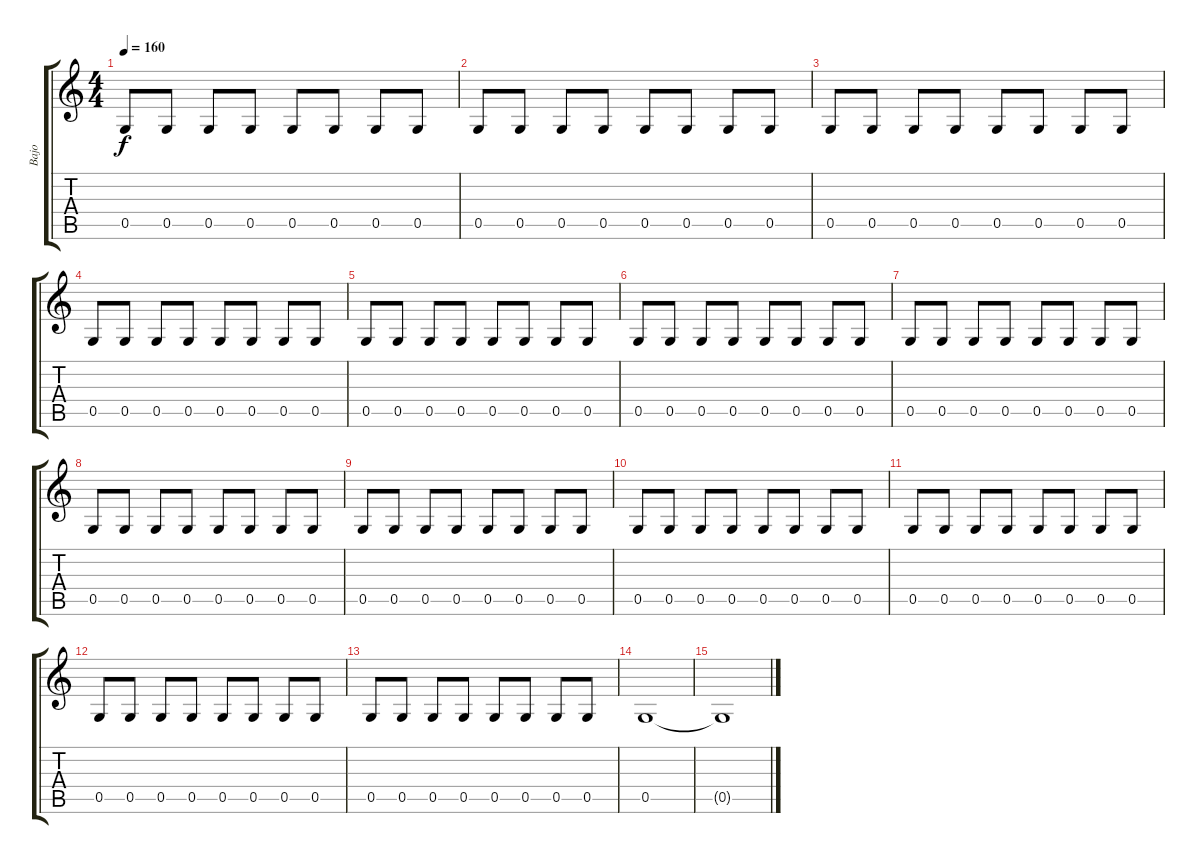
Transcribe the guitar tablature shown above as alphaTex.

\track ("Bajo" "Bajo") {instrument electricbasspick}
\staff {score tabs}
\tuning (D4 A3 F3 C3 G2 D2) {hide}
\ts (4 4)
\tempo 160
\clef g2
\ks c
0.5.8{dy f} 0.5.8 0.5.8 0.5.8 0.5.8 0.5.8 0.5.8 0.5.8 |
0.5.8 0.5.8 0.5.8 0.5.8 0.5.8 0.5.8 0.5.8 0.5.8 |
0.5.8 0.5.8 0.5.8 0.5.8 0.5.8 0.5.8 0.5.8 0.5.8 |
0.5.8 0.5.8 0.5.8 0.5.8 0.5.8 0.5.8 0.5.8 0.5.8 |
0.5.8 0.5.8 0.5.8 0.5.8 0.5.8 0.5.8 0.5.8 0.5.8 |
0.5.8 0.5.8 0.5.8 0.5.8 0.5.8 0.5.8 0.5.8 0.5.8 |
0.5.8 0.5.8 0.5.8 0.5.8 0.5.8 0.5.8 0.5.8 0.5.8 |
0.5.8 0.5.8 0.5.8 0.5.8 0.5.8 0.5.8 0.5.8 0.5.8 |
0.5.8 0.5.8 0.5.8 0.5.8 0.5.8 0.5.8 0.5.8 0.5.8 |
0.5.8 0.5.8 0.5.8 0.5.8 0.5.8 0.5.8 0.5.8 0.5.8 |
0.5.8 0.5.8 0.5.8 0.5.8 0.5.8 0.5.8 0.5.8 0.5.8 |
0.5.8 0.5.8 0.5.8 0.5.8 0.5.8 0.5.8 0.5.8 0.5.8 |
0.5.8 0.5.8 0.5.8 0.5.8 0.5.8 0.5.8 0.5.8 0.5.8 |
0.5.1 |
0.5{t}.1
